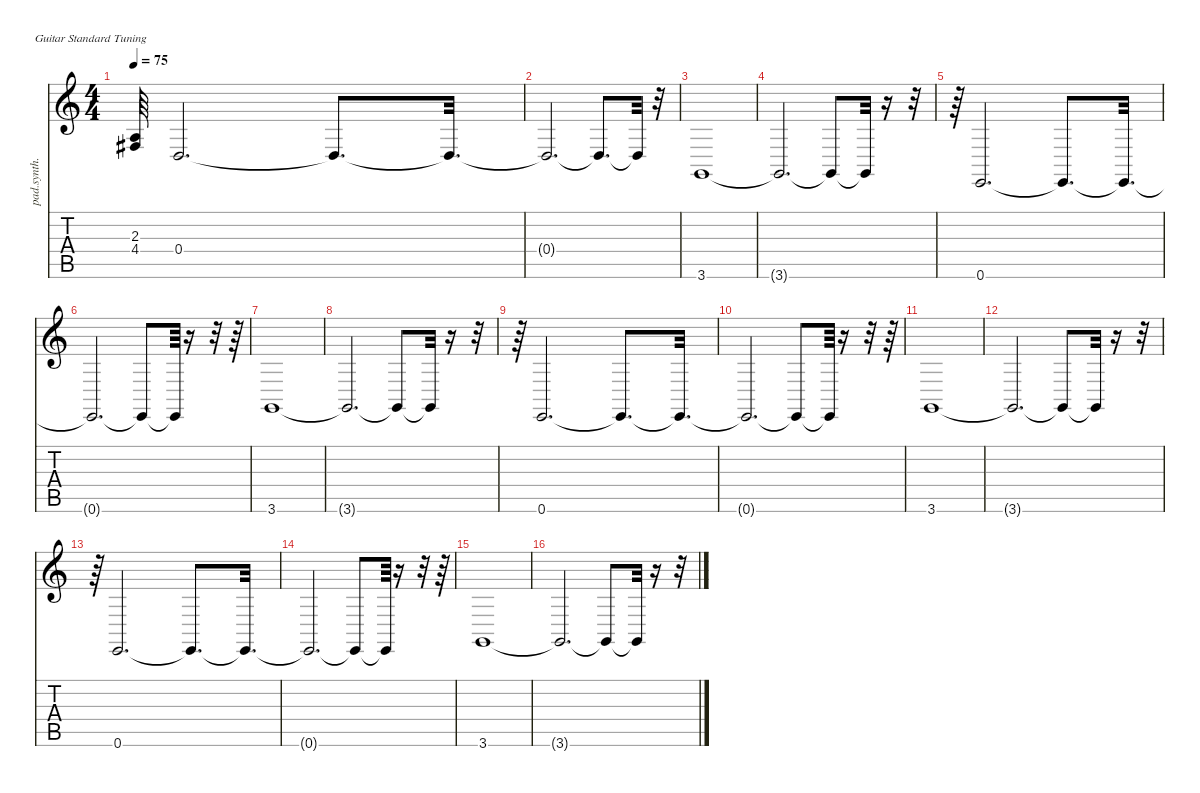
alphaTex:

\defaultSystemsLayout 4
\hideDynamics
\bracketExtendMode nobrackets
\otherSystemsTrackNameOrientation horizontal
\track ("Pad 2" "pad.synth.") {instrument pad2warm}
\staff {score tabs}
\tuning (E4 B3 G3 D3 A2 E2)
\ts (4 4)
\tempo 75
\clef g2
\ks c
(2.3 4.4{acc #}).64{dy f} 0.4.2{d} 0.4{t}.8{d} 0.4{t}.32{d} |
0.4{t}.2{d} 0.4{t}.8{d} 0.4{t}.32 r.32 |
3.6.1 |
3.6{t}.2{d} 3.6{t}.8 3.6{t}.32 r.16 r.32 |
r.64 0.6.2{d} 0.6{t}.8{d} 0.6{t}.32{d} |
0.6{t}.2{d} 0.6{t}.8 0.6{t}.64 r.16 r.32 r.64 |
3.6.1 |
3.6{t}.2{d} 3.6{t}.8 3.6{t}.32 r.16 r.32 |
r.64 0.6.2{d} 0.6{t}.8{d} 0.6{t}.32{d} |
0.6{t}.2{d} 0.6{t}.8 0.6{t}.64 r.16 r.32 r.64 |
3.6.1 |
3.6{t}.2{d} 3.6{t}.8 3.6{t}.32 r.16 r.32 |
r.64 0.6.2{d} 0.6{t}.8{d} 0.6{t}.32{d} |
0.6{t}.2{d} 0.6{t}.8 0.6{t}.64 r.16 r.32 r.64 |
3.6.1 |
3.6{t}.2{d} 3.6{t}.8 3.6{t}.32 r.16 r.32
